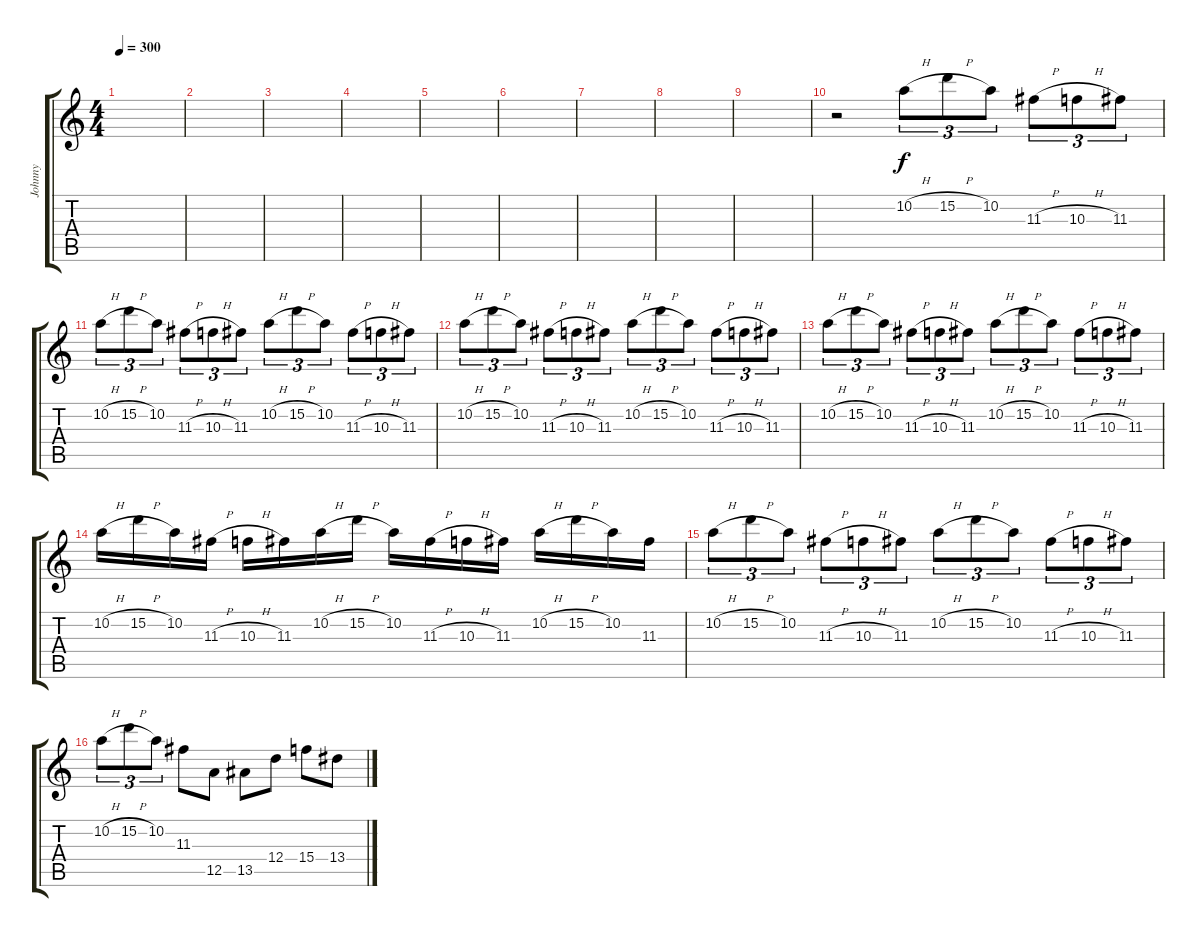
\track ("Johnny" "Johnny") {instrument overdrivenguitar}
\staff {score tabs}
\tuning (E4 B3 G3 D3 A2 D2) {hide}
\ts (4 4)
\tempo 300
\clef g2
\ks c
|
|
|
|
|
|
|
|
|
r.2 10.2{h}.8{tu (3 2)} 15.2{h}.8{tu (3 2)} 10.2.8{tu (3 2)} 11.3{h}.8{tu (3 2)} 10.3{h}.8{tu (3 2)} 11.3.8{tu (3 2)} |
10.2{h}.8{tu (3 2)} 15.2{h}.8{tu (3 2)} 10.2.8{tu (3 2)} 11.3{h}.8{tu (3 2)} 10.3{h}.8{tu (3 2)} 11.3.8{tu (3 2)} 10.2{h}.8{tu (3 2)} 15.2{h}.8{tu (3 2)} 10.2.8{tu (3 2)} 11.3{h}.8{tu (3 2)} 10.3{h}.8{tu (3 2)} 11.3.8{tu (3 2)} |
10.2{h}.8{tu (3 2)} 15.2{h}.8{tu (3 2)} 10.2.8{tu (3 2)} 11.3{h}.8{tu (3 2)} 10.3{h}.8{tu (3 2)} 11.3.8{tu (3 2)} 10.2{h}.8{tu (3 2)} 15.2{h}.8{tu (3 2)} 10.2.8{tu (3 2)} 11.3{h}.8{tu (3 2)} 10.3{h}.8{tu (3 2)} 11.3.8{tu (3 2)} |
10.2{h}.8{tu (3 2)} 15.2{h}.8{tu (3 2)} 10.2.8{tu (3 2)} 11.3{h}.8{tu (3 2)} 10.3{h}.8{tu (3 2)} 11.3.8{tu (3 2)} 10.2{h}.8{tu (3 2)} 15.2{h}.8{tu (3 2)} 10.2.8{tu (3 2)} 11.3{h}.8{tu (3 2)} 10.3{h}.8{tu (3 2)} 11.3.8{tu (3 2)} |
10.2{h}.16 15.2{h}.16 10.2.16 11.3{h}.16 10.3{h}.16 11.3.16 10.2{h}.16 15.2{h}.16 10.2.16 11.3{h}.16 10.3{h}.16 11.3.16 10.2{h}.16 15.2{h}.16 10.2.16 11.3.16 |
10.2{h}.8{tu (3 2)} 15.2{h}.8{tu (3 2)} 10.2.8{tu (3 2)} 11.3{h}.8{tu (3 2)} 10.3{h}.8{tu (3 2)} 11.3.8{tu (3 2)} 10.2{h}.8{tu (3 2)} 15.2{h}.8{tu (3 2)} 10.2.8{tu (3 2)} 11.3{h}.8{tu (3 2)} 10.3{h}.8{tu (3 2)} 11.3.8{tu (3 2)} |
10.2{h}.8{tu (3 2)} 15.2{h}.8{tu (3 2)} 10.2.8{tu (3 2)} 11.3.8 12.5.8 13.5.8 12.4.8 15.4.8 13.4.8
